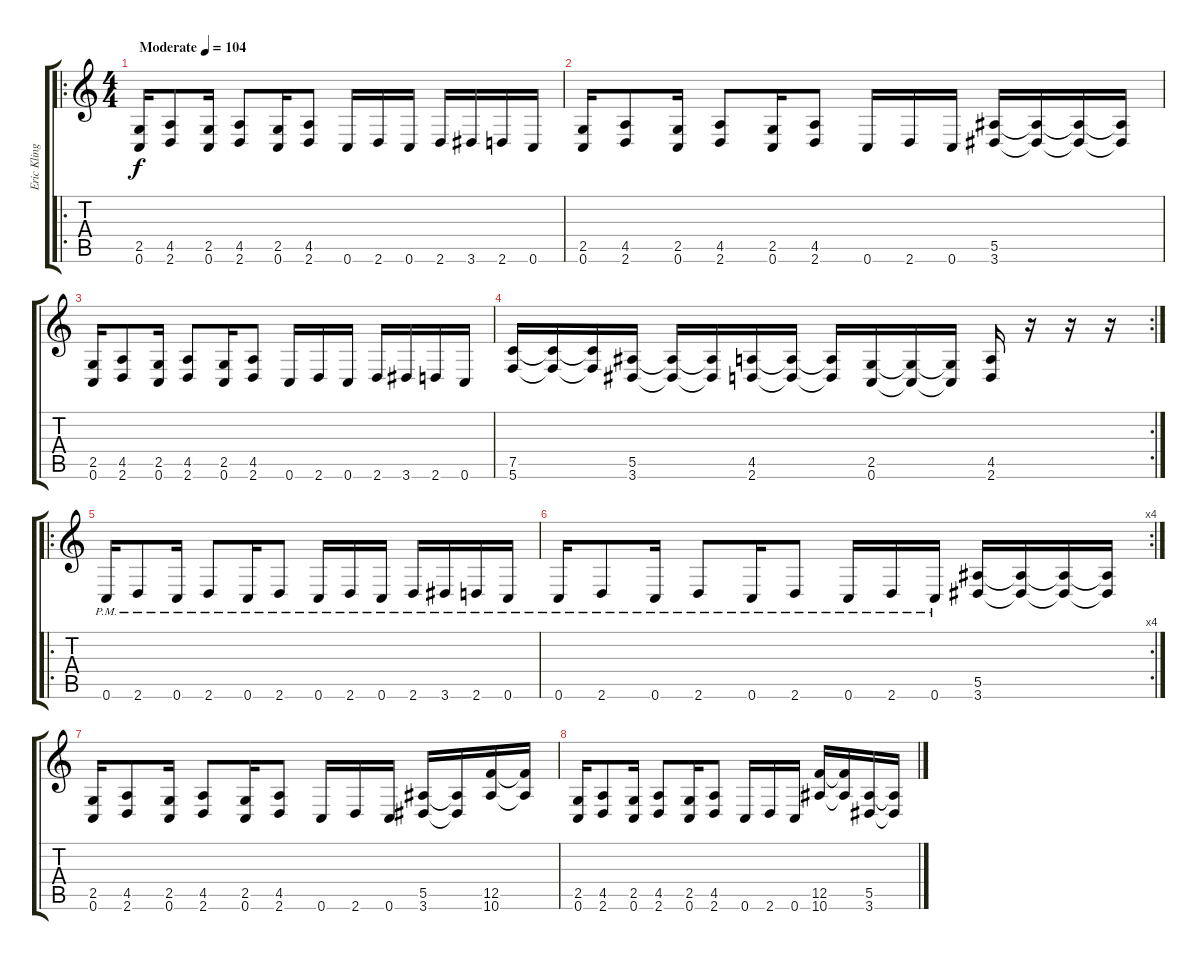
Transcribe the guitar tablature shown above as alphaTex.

\track ("Eric Klinger" "Eric Kling") {instrument distortionguitar}
\staff {score tabs}
\tuning (C4 G3 Eb3 Bb2 F2 C2) {hide}
\ro
\ts (4 4)
\tempo (104 "Moderate")
\clef g2
\ks c
(2.5 0.6).16{dy f instrument distortionguitar} (4.5 2.6).8 (2.5 0.6).16 (4.5 2.6).8 (2.5 0.6).16 (4.5 2.6).8 0.6.16 2.6.16 0.6.16 2.6.16 3.6.16 2.6.16 0.6.16 |
(2.5 0.6).16 (4.5 2.6).8 (2.5 0.6).16 (4.5 2.6).8 (2.5 0.6).16 (4.5 2.6).8 0.6.16 2.6.16 0.6.16 (5.5 3.6).16 (5.5{t} 3.6{t}).16 (5.5{t} 3.6{t}).16 (5.5{t} 3.6{t}).16 |
(2.5 0.6).16 (4.5 2.6).8 (2.5 0.6).16 (4.5 2.6).8 (2.5 0.6).16 (4.5 2.6).8 0.6.16 2.6.16 0.6.16 2.6.16 3.6.16 2.6.16 0.6.16 |
\rc 2
(7.5 5.6).16 (7.5{t} 5.6{t}).16 (7.5{t} 5.6{t}).16 (5.5 3.6).16 (5.5{t} 3.6{t}).16 (5.5{t} 3.6{t}).16 (4.5 2.6).16 (4.5{t} 2.6{t}).16 (4.5{t} 2.6{t}).16 (2.5 0.6).16 (2.5{t} 0.6{t}).16 (2.5{t} 0.6{t}).16 (4.5 2.6).16 r.16 r.16 r.16 |
\ro
0.6{pm}.16{volume 15} 2.6{pm}.8 0.6{pm}.16 2.6{pm}.8 0.6{pm}.16 2.6{pm}.8 0.6{pm}.16 2.6{pm}.16 0.6{pm}.16 2.6{pm}.16 3.6{pm}.16 2.6{pm}.16 0.6{pm}.16 |
\rc 4
0.6{pm}.16 2.6{pm}.8 0.6{pm}.16 2.6{pm}.8 0.6{pm}.16 2.6{pm}.8 0.6{pm}.16 2.6{pm}.16 0.6{pm}.16 (5.5 3.6).16{volume 11} (5.5{t} 3.6{t}).16 (5.5{t} 3.6{t}).16 (5.5{t} 3.6{t}).16 |
(2.5 0.6).16{volume 11} (4.5 2.6).8 (2.5 0.6).16 (4.5 2.6).8 (2.5 0.6).16 (4.5 2.6).8 0.6.16 2.6.16 0.6.16 (5.5 3.6).16 (5.5{t} 3.6{t}).16 (12.5 10.6).16 (12.5{t} 10.6{t}).16 |
(2.5 0.6).16 (4.5 2.6).8 (2.5 0.6).16 (4.5 2.6).8 (2.5 0.6).16 (4.5 2.6).8 0.6.16 2.6.16 0.6.16 (12.5 10.6).16 (12.5{t} 10.6{t}).16 (5.5 3.6).16 (5.5{t} 3.6{t}).16
